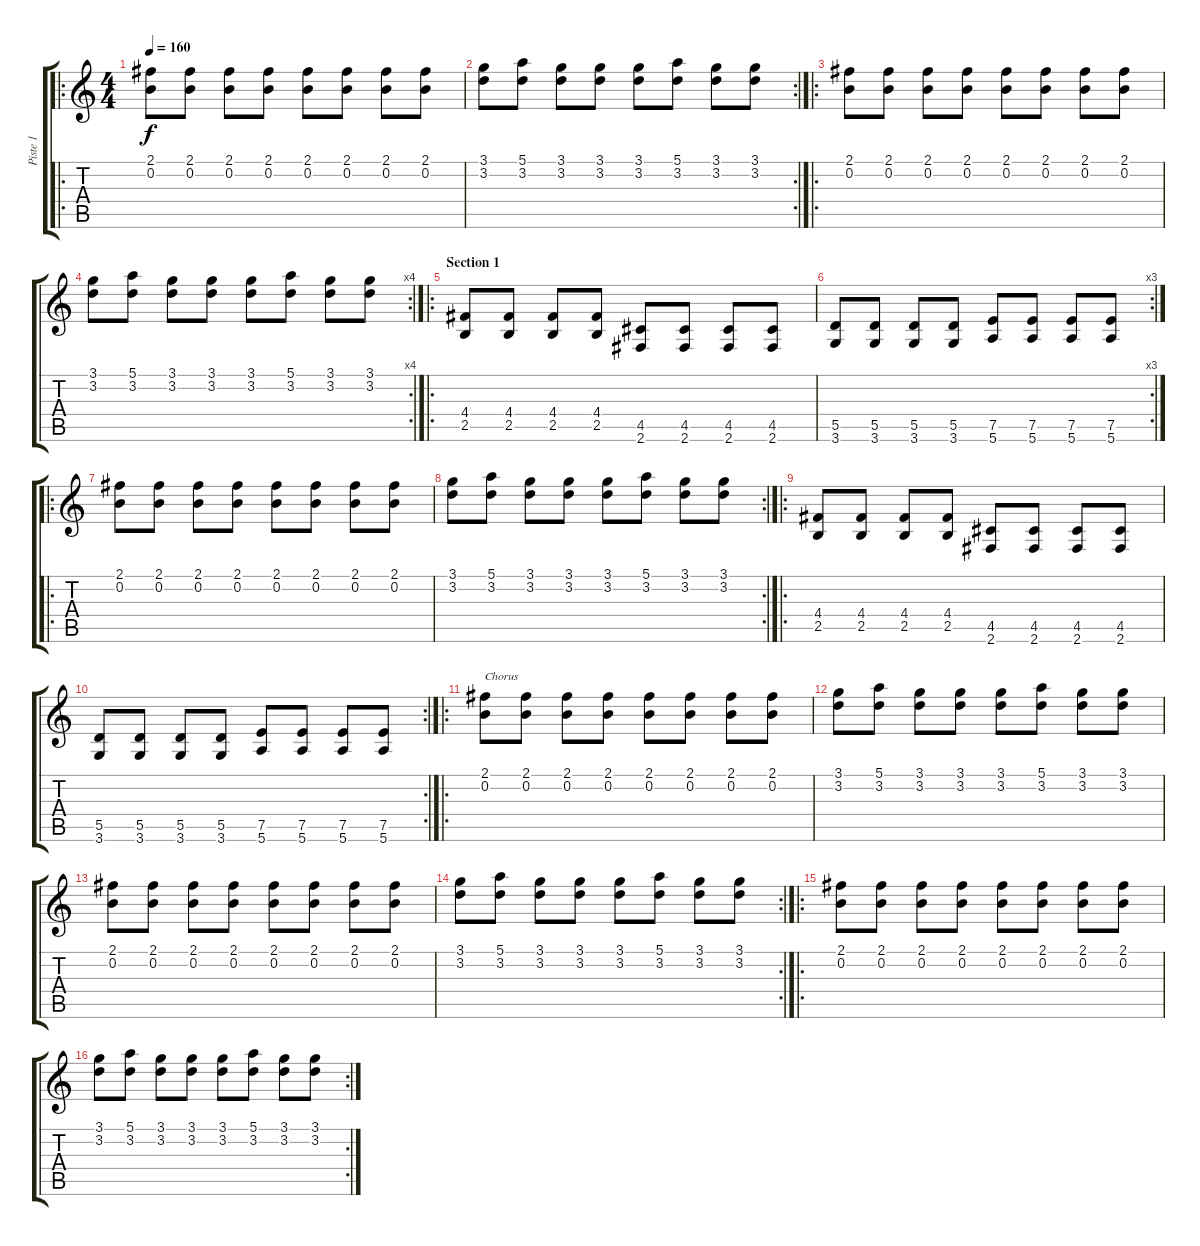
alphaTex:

\track ("Piste 1" "Piste 1") {instrument overdrivenguitar}
\staff {score tabs}
\tuning (E4 B3 G3 D3 A2 E2) {hide}
\ro
\ts (4 4)
\tempo 160
\clef g2
\ks c
(2.1 0.2).8{dy f instrument overdrivenguitar} (2.1 0.2).8 (2.1 0.2).8 (2.1 0.2).8 (2.1 0.2).8 (2.1 0.2).8 (2.1 0.2).8 (2.1 0.2).8 |
\rc 2
(3.1 3.2).8 (5.1 3.2).8 (3.1 3.2).8 (3.1 3.2).8 (3.1 3.2).8 (5.1 3.2).8 (3.1 3.2).8 (3.1 3.2).8 |
\ro
(2.1 0.2).8 (2.1 0.2).8 (2.1 0.2).8 (2.1 0.2).8 (2.1 0.2).8 (2.1 0.2).8 (2.1 0.2).8 (2.1 0.2).8 |
\rc 4
(3.1 3.2).8 (5.1 3.2).8 (3.1 3.2).8 (3.1 3.2).8 (3.1 3.2).8 (5.1 3.2).8 (3.1 3.2).8 (3.1 3.2).8 |
\ro
\section ("" "Section 1")
(4.4 2.5).8 (4.4 2.5).8 (4.4 2.5).8 (4.4 2.5).8 (4.5 2.6).8 (4.5 2.6).8 (4.5 2.6).8 (4.5 2.6).8 |
\rc 3
(5.5 3.6).8 (5.5 3.6).8 (5.5 3.6).8 (5.5 3.6).8 (7.5 5.6).8 (7.5 5.6).8 (7.5 5.6).8 (7.5 5.6).8 |
\ro
(2.1 0.2).8 (2.1 0.2).8 (2.1 0.2).8 (2.1 0.2).8 (2.1 0.2).8 (2.1 0.2).8 (2.1 0.2).8 (2.1 0.2).8 |
\rc 2
(3.1 3.2).8 (5.1 3.2).8 (3.1 3.2).8 (3.1 3.2).8 (3.1 3.2).8 (5.1 3.2).8 (3.1 3.2).8 (3.1 3.2).8 |
\ro
(4.4 2.5).8 (4.4 2.5).8 (4.4 2.5).8 (4.4 2.5).8 (4.5 2.6).8 (4.5 2.6).8 (4.5 2.6).8 (4.5 2.6).8 |
\rc 2
(5.5 3.6).8 (5.5 3.6).8 (5.5 3.6).8 (5.5 3.6).8 (7.5 5.6).8 (7.5 5.6).8 (7.5 5.6).8 (7.5 5.6).8 |
\ro
(2.1 0.2).8{txt "Chorus"} (2.1 0.2).8 (2.1 0.2).8 (2.1 0.2).8 (2.1 0.2).8 (2.1 0.2).8 (2.1 0.2).8 (2.1 0.2).8 |
(3.1 3.2).8 (5.1 3.2).8 (3.1 3.2).8 (3.1 3.2).8 (3.1 3.2).8 (5.1 3.2).8 (3.1 3.2).8 (3.1 3.2).8 |
(2.1 0.2).8 (2.1 0.2).8 (2.1 0.2).8 (2.1 0.2).8 (2.1 0.2).8 (2.1 0.2).8 (2.1 0.2).8 (2.1 0.2).8 |
\rc 2
(3.1 3.2).8 (5.1 3.2).8 (3.1 3.2).8 (3.1 3.2).8 (3.1 3.2).8 (5.1 3.2).8 (3.1 3.2).8 (3.1 3.2).8 |
\ro
(2.1 0.2).8 (2.1 0.2).8 (2.1 0.2).8 (2.1 0.2).8 (2.1 0.2).8 (2.1 0.2).8 (2.1 0.2).8 (2.1 0.2).8 |
\rc 2
(3.1 3.2).8 (5.1 3.2).8 (3.1 3.2).8 (3.1 3.2).8 (3.1 3.2).8 (5.1 3.2).8 (3.1 3.2).8 (3.1 3.2).8
